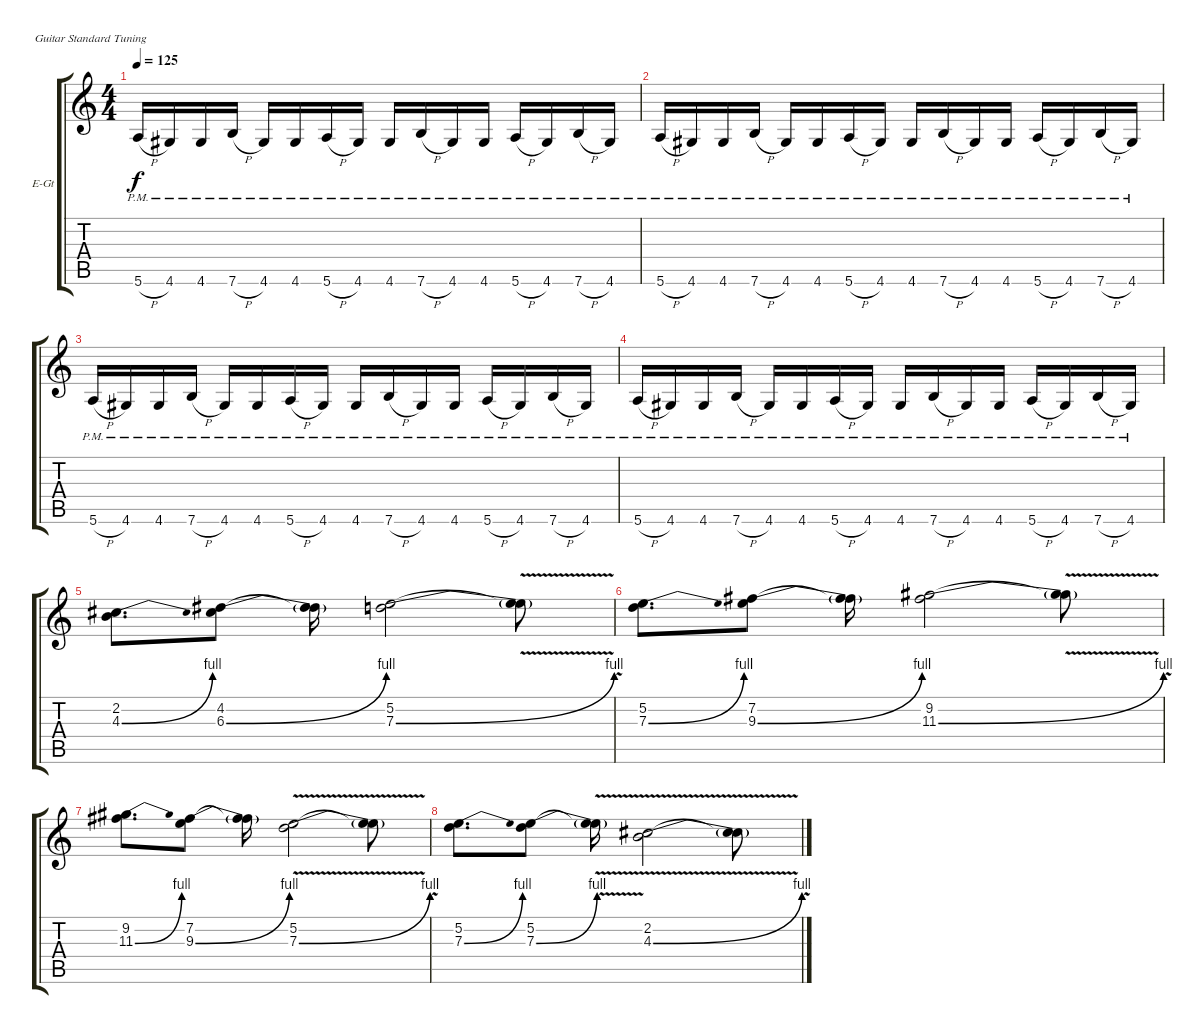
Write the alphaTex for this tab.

\defaultSystemsLayout 4
\bracketExtendMode groupsimilarinstruments
\firstSystemTrackNameOrientation horizontal
\otherSystemsTrackNameOrientation horizontal
\track ("Stefan Kaufmann" "E-Gt") {instrument distortionguitar}
\staff {score tabs}
\tuning (E4 B3 G3 D3 A2 E2)
\ts (4 4)
\tempo 125
\clef g2
\ks c
5.6{h pm}.16{dy f} 4.6{pm}.16 4.6{pm}.16 7.6{h pm}.16 4.6{pm}.16 4.6{pm}.16 5.6{h pm}.16 4.6{pm}.16 4.6{pm}.16 7.6{h pm}.16 4.6{pm}.16 4.6{pm}.16 5.6{h pm}.16 4.6{pm}.16 7.6{h pm}.16 4.6{pm}.16 |
5.6{h pm}.16 4.6{pm}.16 4.6{pm}.16 7.6{h pm}.16 4.6{pm}.16 4.6{pm}.16 5.6{h pm}.16 4.6{pm}.16 4.6{pm}.16 7.6{h pm}.16 4.6{pm}.16 4.6{pm}.16 5.6{h pm}.16 4.6{pm}.16 7.6{h pm}.16 4.6{pm}.16 |
5.6{h pm}.16 4.6{pm}.16 4.6{pm}.16 7.6{h pm}.16 4.6{pm}.16 4.6{pm}.16 5.6{h pm}.16 4.6{pm}.16 4.6{pm}.16 7.6{h pm}.16 4.6{pm}.16 4.6{pm}.16 5.6{h pm}.16 4.6{pm}.16 7.6{h pm}.16 4.6{pm}.16 |
5.6{h pm}.16 4.6{pm}.16 4.6{pm}.16 7.6{h pm}.16 4.6{pm}.16 4.6{pm}.16 5.6{h pm}.16 4.6{pm}.16 4.6{pm}.16 7.6{h pm}.16 4.6{pm}.16 4.6{pm}.16 5.6{h pm}.16 4.6{pm}.16 7.6{h pm}.16 4.6{pm}.16 |
(2.2 4.3{be (bend 0 0 15 4)}).8{d} (4.2 6.3{be (bend 0 0 15 4)}).8 (6.3{t} 4.2{t}).16 (5.2 7.3{be (bend 0 0 15 4)}).2 (7.3{v t} 5.2{v t}).8 |
(5.2 7.3{be (bend 0 0 15 4)}).8{d} (7.2 9.3{be (bend 0 0 15 4)}).8 (7.2{t} 9.3{t}).16 (9.2 11.3{be (bend 0 0 15 4)}).2 (9.2{v t} 11.3{v t}).8 |
(9.2 11.3{be (bend 0 0 15 4)}).8{d} (7.2 9.3{be (bend 0 0 15 4)}).8 (7.2{t} 9.3{t}).16 (5.2{v} 7.3{be (bend 0 0 15 4)}).2 (5.2{v t} 7.3{v t}).8 |
(5.2 7.3{be (bend 0 0 15 4)}).8{d} (5.2 7.3{be (bend 0 0 15 4)}).8 (5.2{v t} 7.3{v t}).16 (2.2{v} 4.3{be (bend 0 0 15 4)}).2 (2.2{v t} 4.3{v t}).8
